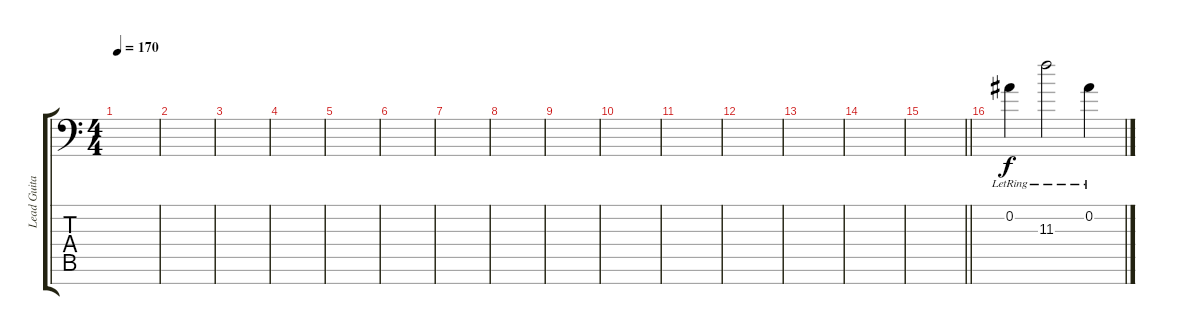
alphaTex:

\track ("Lead Guitar #1" "Lead Guita") {instrument distortionguitar}
\staff {score tabs}
\tuning (Eb4 Bb3 Gb3 Db3 Ab2 Eb2 Ab1) {hide}
\ts (4 4)
\tempo 170
\clef f4
\ks c
|
|
|
|
|
|
|
|
|
|
|
|
|
|
\barLineRight lightlight
|
\section ("" "")
0.2{lr}.4{volume 13 instrument electricguitarclean} 11.3{lr}.2 0.2{lr}.4
